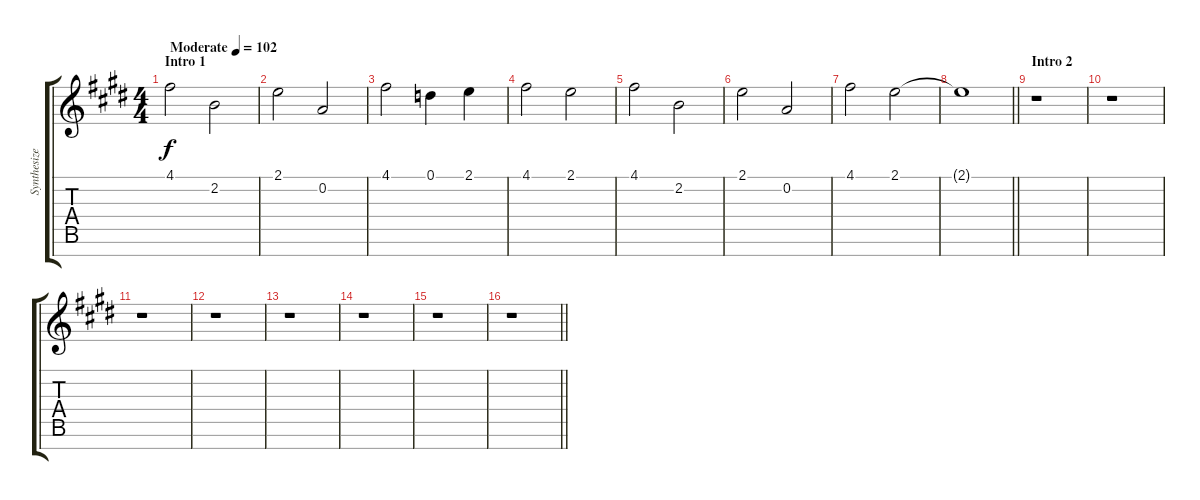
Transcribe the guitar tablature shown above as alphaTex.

\track ("Synthesizer" "Synthesize") {instrument pad1newage}
\staff {score tabs}
\tuning (D5 A4 F4 C4 G3 D3 A2) {hide}
\ts (4 4)
\section ("" "Intro 1")
\tempo (102 "Moderate")
\clef g2
\ks e
4.1.2{dy f instrument pad1newage} 2.2.2 |
2.1.2 0.2.2 |
4.1.2 0.1.4 2.1.4 |
4.1.2 2.1.2 |
4.1.2 2.2.2 |
2.1.2 0.2.2 |
4.1.2 2.1.2 |
\barLineRight lightlight
2.1{t}.1 |
\section ("" "Intro 2")
r.1 |
r.1 |
r.1 |
r.1 |
r.1 |
r.1 |
r.1 |
\barLineRight lightlight
r.1
